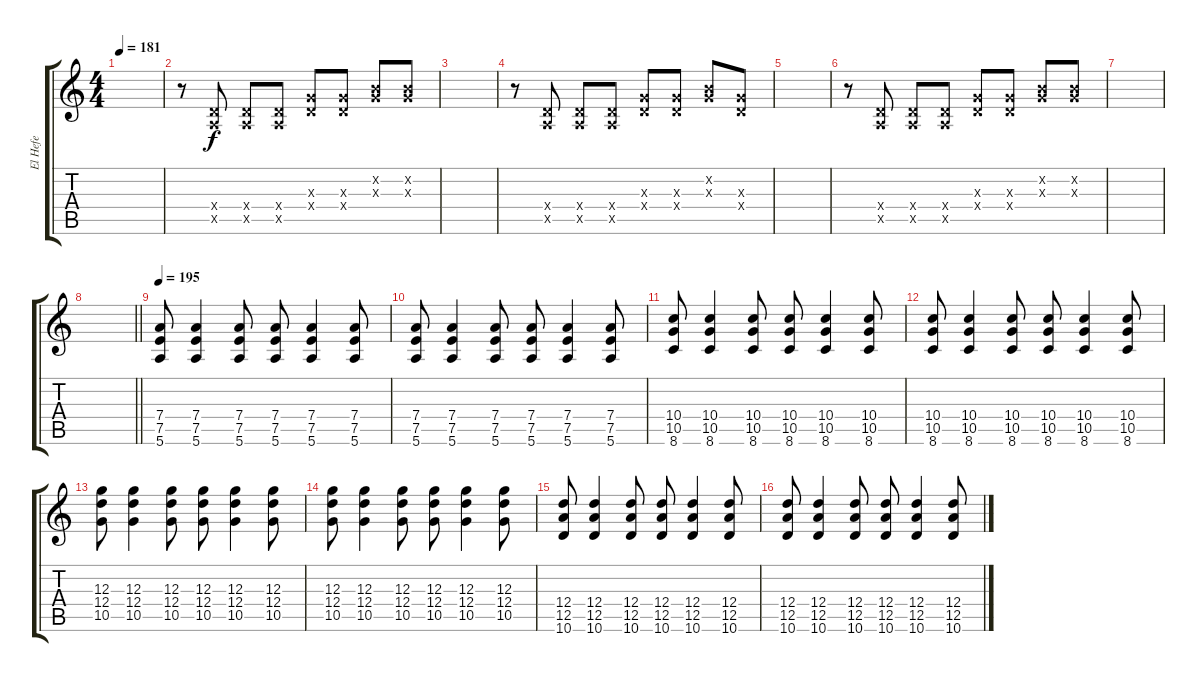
\track ("El Hefe" "El Hefe") {instrument distortionguitar}
\staff {score tabs}
\tuning (E4 B3 G3 D3 A2 E2) {hide}
\ts (4 4)
\tempo 181
\clef g2
\ks c
|
r.8 (0.4{x} 0.5{x}).8 (0.4{x} 0.5{x}).8 (0.4{x} 0.5{x}).8 (0.3{x} 0.4{x}).8 (0.3{x} 0.4{x}).8 (0.2{x} 0.3{x}).8 (0.2{x} 0.3{x}).8 |
|
r.8 (0.4{x} 0.5{x}).8 (0.4{x} 0.5{x}).8 (0.4{x} 0.5{x}).8 (0.3{x} 0.4{x}).8 (0.3{x} 0.4{x}).8 (0.2{x} 0.3{x}).8 (0.3{x} 0.4{x}).8 |
|
r.8 (0.4{x} 0.5{x}).8 (0.4{x} 0.5{x}).8 (0.4{x} 0.5{x}).8 (0.3{x} 0.4{x}).8 (0.3{x} 0.4{x}).8 (0.2{x} 0.3{x}).8 (0.2{x} 0.3{x}).8 |
|
\barLineRight lightlight
|
\section ("" "")
\tempo 195
(7.4 7.5 5.6).8{instrument distortionguitar} (7.4 7.5 5.6).4 (7.4 7.5 5.6).8 (7.4 7.5 5.6).8 (7.4 7.5 5.6).4 (7.4 7.5 5.6).8 |
(7.4 7.5 5.6).8 (7.4 7.5 5.6).4 (7.4 7.5 5.6).8 (7.4 7.5 5.6).8 (7.4 7.5 5.6).4 (7.4 7.5 5.6).8 |
(10.4 10.5 8.6).8 (10.4 10.5 8.6).4 (10.4 10.5 8.6).8 (10.4 10.5 8.6).8 (10.4 10.5 8.6).4 (10.4 10.5 8.6).8 |
(10.4 10.5 8.6).8 (10.4 10.5 8.6).4 (10.4 10.5 8.6).8 (10.4 10.5 8.6).8 (10.4 10.5 8.6).4 (10.4 10.5 8.6).8 |
(12.3 12.4 10.5).8 (12.3 12.4 10.5).4 (12.3 12.4 10.5).8 (12.3 12.4 10.5).8 (12.3 12.4 10.5).4 (12.3 12.4 10.5).8 |
(12.3 12.4 10.5).8 (12.3 12.4 10.5).4 (12.3 12.4 10.5).8 (12.3 12.4 10.5).8 (12.3 12.4 10.5).4 (12.3 12.4 10.5).8 |
(12.4 12.5 10.6).8 (12.4 12.5 10.6).4 (12.4 12.5 10.6).8 (12.4 12.5 10.6).8 (12.4 12.5 10.6).4 (12.4 12.5 10.6).8 |
(12.4 12.5 10.6).8 (12.4 12.5 10.6).4 (12.4 12.5 10.6).8 (12.4 12.5 10.6).8 (12.4 12.5 10.6).4 (12.4 12.5 10.6).8
